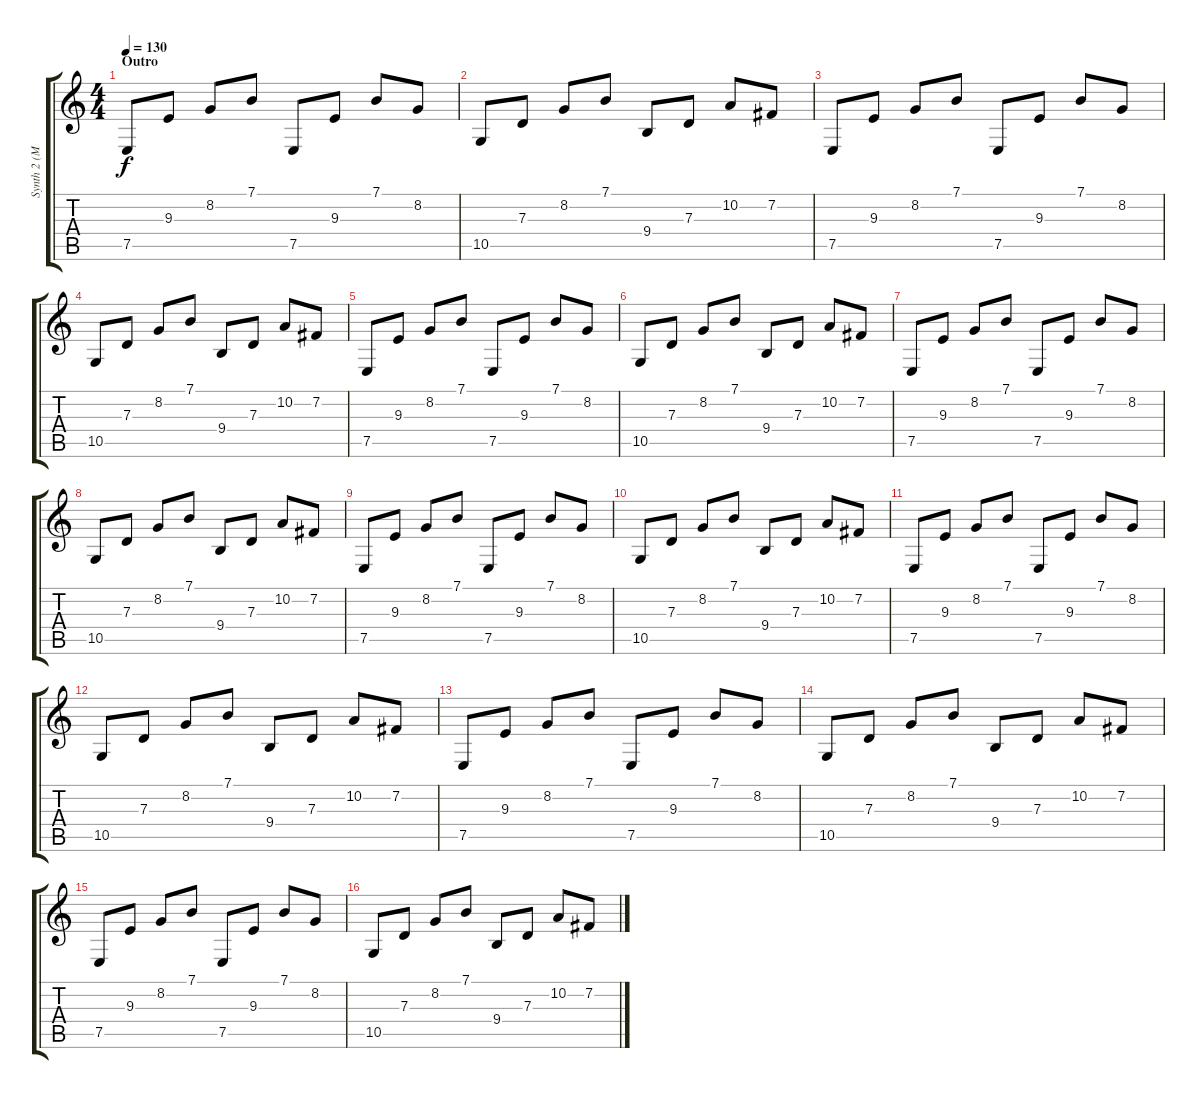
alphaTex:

\track ("Synth 2 (Main Riff FX)" "Synth 2 (M") {instrument lead2sawtooth}
\staff {score tabs}
\tuning (E4 B3 G3 D3 A2 E2) {hide}
\ts (4 4)
\section ("" "Outro")
\tempo 130
\clef g2
\ks c
7.5.8{dy f} 9.3.8 8.2.8 7.1.8 7.5.8 9.3.8 7.1.8 8.2.8 |
10.5.8 7.3.8 8.2.8 7.1.8 9.4.8 7.3.8 10.2.8 7.2.8 |
7.5.8 9.3.8 8.2.8 7.1.8 7.5.8 9.3.8 7.1.8 8.2.8 |
10.5.8 7.3.8 8.2.8 7.1.8 9.4.8 7.3.8 10.2.8 7.2.8 |
7.5.8 9.3.8 8.2.8 7.1.8 7.5.8 9.3.8 7.1.8 8.2.8 |
10.5.8 7.3.8 8.2.8 7.1.8 9.4.8 7.3.8 10.2.8 7.2.8 |
7.5.8 9.3.8 8.2.8 7.1.8 7.5.8 9.3.8 7.1.8 8.2.8 |
10.5.8 7.3.8 8.2.8 7.1.8 9.4.8 7.3.8 10.2.8 7.2.8 |
7.5.8 9.3.8 8.2.8 7.1.8 7.5.8 9.3.8 7.1.8 8.2.8 |
10.5.8 7.3.8 8.2.8 7.1.8 9.4.8 7.3.8 10.2.8 7.2.8 |
7.5.8 9.3.8 8.2.8 7.1.8 7.5.8 9.3.8 7.1.8 8.2.8 |
10.5.8 7.3.8 8.2.8 7.1.8 9.4.8 7.3.8 10.2.8 7.2.8 |
7.5.8 9.3.8 8.2.8 7.1.8 7.5.8 9.3.8 7.1.8 8.2.8 |
10.5.8 7.3.8 8.2.8 7.1.8 9.4.8 7.3.8 10.2.8 7.2.8 |
7.5.8 9.3.8 8.2.8 7.1.8 7.5.8 9.3.8 7.1.8 8.2.8 |
10.5.8 7.3.8 8.2.8 7.1.8 9.4.8 7.3.8 10.2.8 7.2.8
